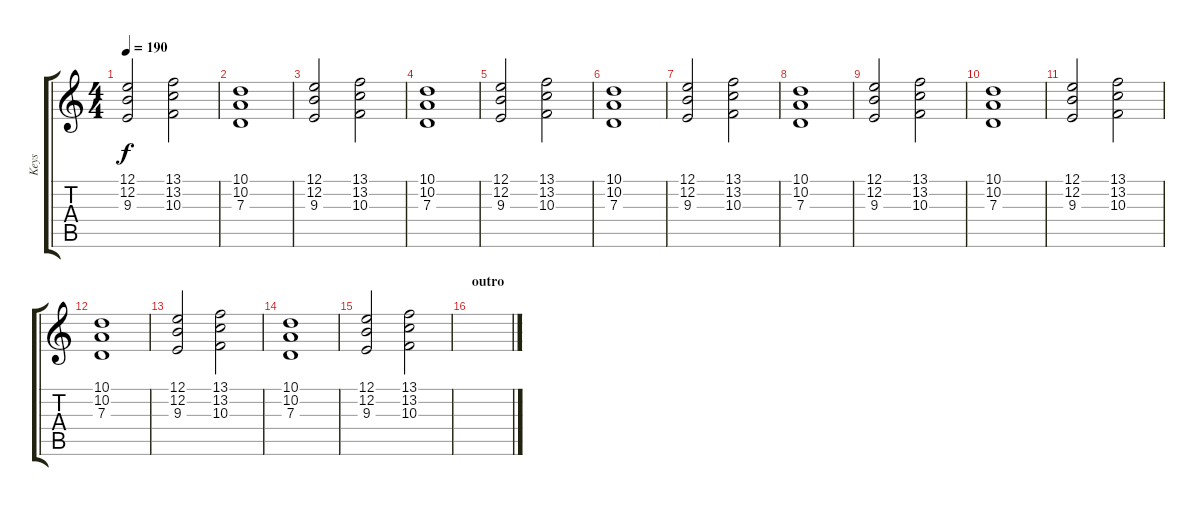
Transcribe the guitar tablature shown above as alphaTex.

\track ("Keys" "Keys") {instrument glockenspiel}
\staff {score tabs}
\tuning (E4 B3 G3 D3 A2 E2) {hide}
\ts (4 4)
\tempo 190
\clef g2
\ks c
(12.1 12.2 9.3).2{dy f} (13.1 13.2 10.3).2 |
(10.1 10.2 7.3).1 |
(12.1 12.2 9.3).2 (13.1 13.2 10.3).2 |
(10.1 10.2 7.3).1 |
(12.1 12.2 9.3).2 (13.1 13.2 10.3).2 |
(10.1 10.2 7.3).1 |
(12.1 12.2 9.3).2 (13.1 13.2 10.3).2 |
(10.1 10.2 7.3).1{instrument synthstrings1} |
(12.1 12.2 9.3).2 (13.1 13.2 10.3).2 |
(10.1 10.2 7.3).1 |
(12.1 12.2 9.3).2 (13.1 13.2 10.3).2 |
(10.1 10.2 7.3).1 |
(12.1 12.2 9.3).2 (13.1 13.2 10.3).2 |
(10.1 10.2 7.3).1 |
(12.1 12.2 9.3).2 (13.1 13.2 10.3).2 |
\section ("" "outro")
